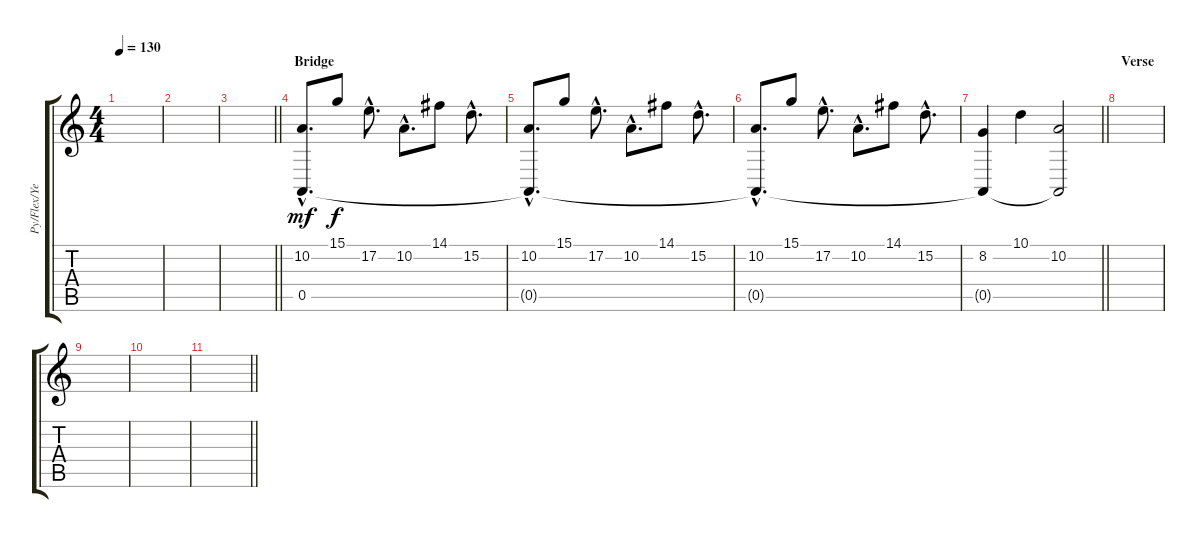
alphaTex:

\track ("Py/Flex/Yellow" "Py/Flex/Ye") {instrument bagpipe}
\staff {score tabs}
\tuning (E4 B3 G3 D3 A2 E2) {hide}
\ts (4 4)
\tempo 130
\clef g2
\ks c
|
|
\barLineRight lightlight
|
\section ("" "Bridge")
(10.2{hac} 0.5{hac}).8{d dy mf} 15.1.8{dy f} 17.2{hac}.8{d} 10.2{hac}.8{d} 14.1.8 15.2{hac}.8{d} |
(10.2{hac} 0.5{hac t}).8{d} 15.1.8 17.2{hac}.8{d} 10.2{hac}.8{d} 14.1.8 15.2{hac}.8{d} |
(10.2{hac} 0.5{hac t}).8{d} 15.1.8 17.2{hac}.8{d} 10.2{hac}.8{d} 14.1.8 15.2{hac}.8{d} |
\barLineRight lightlight
(8.2 0.5{t}).4 10.1.4 (10.2 0.5{t}).2 |
\section ("" "Verse")
|
|
|
\barLineRight lightlight
